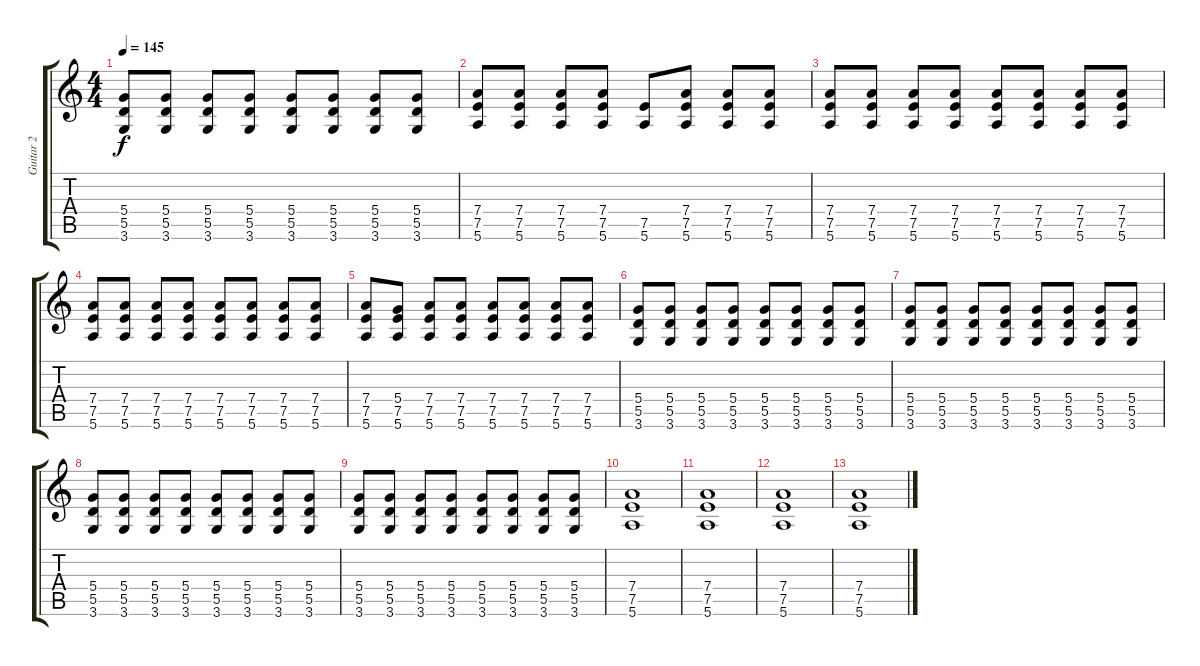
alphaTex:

\track ("Guitar 2" "Guitar 2") {instrument distortionguitar}
\staff {score tabs}
\tuning (E4 B3 G3 D3 A2 E2) {hide}
\ts (4 4)
\tempo 145
\clef g2
\ks c
(5.4 5.5 3.6).8{dy f} (5.4 5.5 3.6).8 (5.4 5.5 3.6).8 (5.4 5.5 3.6).8 (5.4 5.5 3.6).8 (5.4 5.5 3.6).8 (5.4 5.5 3.6).8 (5.4 5.5 3.6).8 |
(7.4 7.5 5.6).8 (7.4 7.5 5.6).8 (7.4 7.5 5.6).8 (7.4 7.5 5.6).8 (7.5 5.6).8 (7.4 7.5 5.6).8 (7.4 7.5 5.6).8 (7.4 7.5 5.6).8 |
(7.4 7.5 5.6).8 (7.4 7.5 5.6).8 (7.4 7.5 5.6).8 (7.4 7.5 5.6).8 (7.4 7.5 5.6).8 (7.4 7.5 5.6).8 (7.4 7.5 5.6).8 (7.4 7.5 5.6).8 |
(7.4 7.5 5.6).8 (7.4 7.5 5.6).8 (7.4 7.5 5.6).8 (7.4 7.5 5.6).8 (7.4 7.5 5.6).8 (7.4 7.5 5.6).8 (7.4 7.5 5.6).8 (7.4 7.5 5.6).8 |
(7.4 7.5 5.6).8 (5.4 7.5 5.6).8 (7.4 7.5 5.6).8 (7.4 7.5 5.6).8 (7.4 7.5 5.6).8 (7.4 7.5 5.6).8 (7.4 7.5 5.6).8 (7.4 7.5 5.6).8 |
(5.4 5.5 3.6).8 (5.4 5.5 3.6).8 (5.4 5.5 3.6).8 (5.4 5.5 3.6).8 (5.4 5.5 3.6).8 (5.4 5.5 3.6).8 (5.4 5.5 3.6).8 (5.4 5.5 3.6).8 |
(5.4 5.5 3.6).8 (5.4 5.5 3.6).8 (5.4 5.5 3.6).8 (5.4 5.5 3.6).8 (5.4 5.5 3.6).8 (5.4 5.5 3.6).8 (5.4 5.5 3.6).8 (5.4 5.5 3.6).8 |
(5.4 5.5 3.6).8 (5.4 5.5 3.6).8 (5.4 5.5 3.6).8 (5.4 5.5 3.6).8 (5.4 5.5 3.6).8 (5.4 5.5 3.6).8 (5.4 5.5 3.6).8 (5.4 5.5 3.6).8 |
(5.4 5.5 3.6).8 (5.4 5.5 3.6).8 (5.4 5.5 3.6).8 (5.4 5.5 3.6).8 (5.4 5.5 3.6).8 (5.4 5.5 3.6).8 (5.4 5.5 3.6).8 (5.4 5.5 3.6).8 |
(7.4 7.5 5.6).1 |
(7.4 7.5 5.6).1 |
(7.4 7.5 5.6).1 |
(7.4 7.5 5.6).1
